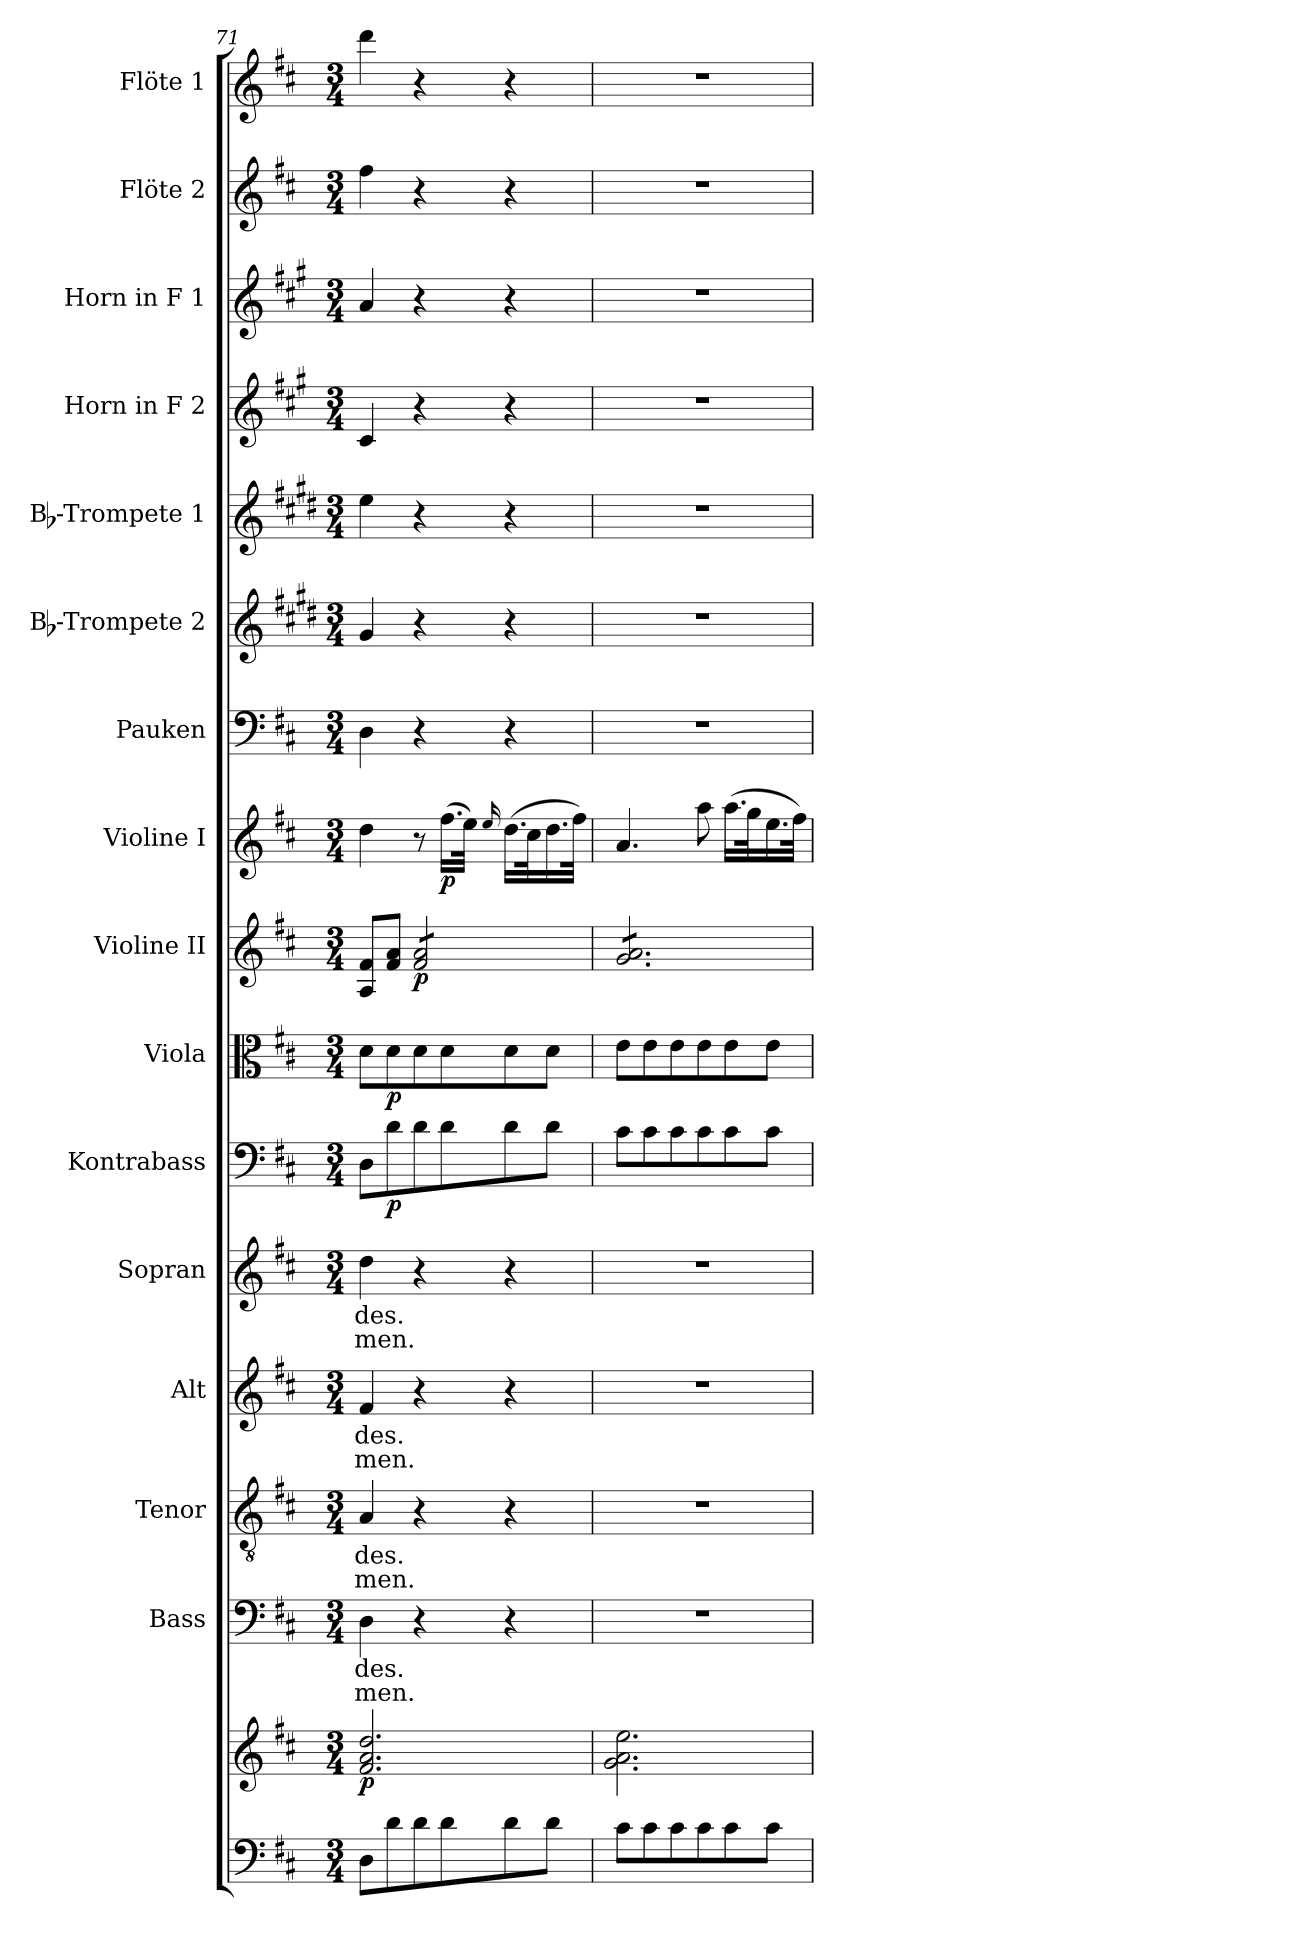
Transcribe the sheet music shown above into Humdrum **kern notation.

**kern	**kern	**dynam	**kern	**text	**text	**kern	**text	**text	**kern	**text	**text	**kern	**text	**text	**kern	**dynam	**kern	**dynam	**kern	**dynam	**kern	**dynam	**kern	**kern	**kern	**kern	**kern	**kern	**kern
*part16	*part16	*part16	*part15	*part15	*part15	*part14	*part14	*part14	*part13	*part13	*part13	*part12	*part12	*part12	*part11	*part11	*part10	*part10	*part9	*part9	*part8	*part8	*part7	*part6	*part5	*part4	*part3	*part2	*part1
*staff17	*staff16	*staff16/17	*staff15	*staff15	*staff15	*staff14	*staff14	*staff14	*staff13	*staff13	*staff13	*staff12	*staff12	*staff12	*staff11	*staff11	*staff10	*staff10	*staff9	*staff9	*staff8	*staff8	*staff7	*staff6	*staff5	*staff4	*staff3	*staff2	*staff1
*	*	*	*I"Bass	*	*	*I"Tenor	*	*	*I"Alt	*	*	*I"Sopran	*	*	*I"Kontrabass	*	*I"Viola	*	*I"Violine II	*	*I"Violine I	*	*I"Pauken	*I"Bb-Trompete 2	*I"Bb-Trompete 1	*I"Horn in F 2	*I"Horn in F 1	*I"Flöte 2	*I"Flöte 1
*	*	*	*I'B.	*	*	*I'T.	*	*	*I'A.	*	*	*I'S.	*	*	*I'Kb.	*	*I'Vla.	*	*I'Vl. II	*	*I'Vl. I	*	*I'Pk.	*I'Bb Trp. 2	*I'Bb Trp. 1	*	*	*I'Fl. 2	*I'Fl. 1
*clefF4	*clefG2	*	*clefF4	*	*	*clefGv2	*	*	*clefG2	*	*	*clefG2	*	*	*clefF4	*	*clefC3	*	*clefG2	*	*clefG2	*	*clefF4	*clefG2	*clefG2	*clefG2	*clefG2	*clefG2	*clefG2
*	*	*	*	*	*	*	*	*	*	*	*	*	*	*	*ITrd7c12	*	*	*	*	*	*	*	*	*ITrd1c2	*ITrd1c2	*ITrd4c7	*ITrd4c7	*	*
*k[f#c#]	*k[f#c#]	*	*k[f#c#]	*	*	*k[f#c#]	*	*	*k[f#c#]	*	*	*k[f#c#]	*	*	*k[f#c#]	*	*k[f#c#]	*	*k[f#c#]	*	*k[f#c#]	*	*k[f#c#]	*k[f#c#]	*k[f#c#]	*k[f#c#]	*k[f#c#]	*k[f#c#]	*k[f#c#]
*D:	*D:	*	*D:	*	*	*D:	*	*	*D:	*	*	*D:	*	*	*D:	*	*D:	*	*D:	*	*D:	*	*D:	*D:	*D:	*D:	*D:	*D:	*D:
*M3/4	*M3/4	*	*M3/4	*	*	*M3/4	*	*	*M3/4	*	*	*M3/4	*	*	*M3/4	*	*M3/4	*	*M3/4	*	*M3/4	*	*M3/4	*M3/4	*M3/4	*M3/4	*M3/4	*M3/4	*M3/4
=71	=71	=71	=71	=71	=71	=71	=71	=71	=71	=71	=71	=71	=71	=71	=71	=71	=71	=71	=71	=71	=71	=71	=71	=71	=71	=71	=71	=71	=71
!	!	!LO:DY:b	!	!LO:LY:b	!LO:LY:b	!	!LO:LY:b	!LO:LY:b	!	!LO:LY:b	!LO:LY:b	!	!LO:LY:b	!LO:LY:b	!	!	!	!	!	!	!	!	!	!	!	!	!	!	!
8D\L	2.f#/ 2.a/ 2.dd/	p	4D\	-des.	-men.	4A/	-des.	-men.	4f#/	-des.	-men.	4dd\	-des.	-men.	8DD\L	.	8d\L	.	8A/ 8f#/L	.	4dd\	.	4D\	4f#/	4dd\	4F#/	4d/	4ff#\	4ddd\
!	!	!	!	!	!	!	!	!	!	!	!	!	!	!	!	!LO:DY:b	!	!LO:DY:b	!	!	!	!	!	!	!	!	!	!	!
8d\	.	.	.	.	.	.	.	.	.	.	.	.	.	.	8D\	p	8d\	p	8f#/ 8a/J	.	.	.	.	.	.	.	.	.	.
!	!	!	!	!	!	!	!	!	!	!	!	!	!	!	!	!	!	!	!	!LO:DY:b	!	!	!	!	!	!	!	!	!
*	*	*	*	*	*	*	*	*	*	*	*	*	*	*	*	*	*	*	*tremolo	*	*	*	*	*	*	*	*	*	*
8d\	.	.	4r	.	.	4r	.	.	4r	.	.	4r	.	.	8D\	.	8d\	.	8f#/ 8a/L	p	8r	.	4r	4r	4r	4r	4r	4r	4r
!	!	!	!	!	!	!	!	!	!	!	!	!	!	!	!	!	!	!	!	!	!	!LO:DY:b	!	!	!	!	!	!	!
8d\	.	.	.	.	.	.	.	.	.	.	.	.	.	.	8D\	.	8d\	.	8f#/ 8a/	.	(>16.ff#\LL	p	.	.	.	.	.	.	.
.	.	.	.	.	.	.	.	.	.	.	.	.	.	.	.	.	.	.	.	.	32ee\JJk)	.	.	.	.	.	.	.	.
.	.	.	.	.	.	.	.	.	.	.	.	.	.	.	.	.	.	.	.	.	16qqee/	.	.	.	.	.	.	.	.
8d\	.	.	4r	.	.	4r	.	.	4r	.	.	4r	.	.	8D\	.	8d\	.	8f#/ 8a/	.	(>16.dd\LL	.	4r	4r	4r	4r	4r	4r	4r
.	.	.	.	.	.	.	.	.	.	.	.	.	.	.	.	.	.	.	.	.	32cc#\k	.	.	.	.	.	.	.	.
8d\J	.	.	.	.	.	.	.	.	.	.	.	.	.	.	8D\J	.	8d\J	.	8f#/ 8a/J	.	16.dd\	.	.	.	.	.	.	.	.
.	.	.	.	.	.	.	.	.	.	.	.	.	.	.	.	.	.	.	.	.	32ff#\JJk)	.	.	.	.	.	.	.	.
=72	=72	=72	=72	=72	=72	=72	=72	=72	=72	=72	=72	=72	=72	=72	=72	=72	=72	=72	=72	=72	=72	=72	=72	=72	=72	=72	=72	=72	=72
8c#\L	2.g\ 2.a\ 2.ee\	.	2.r	.	.	2.r	.	.	2.r	.	.	2.r	.	.	8C#\L	.	8e\L	.	8g/ 8a/L	.	4.a/	.	2.r	2.r	2.r	2.r	2.r	2.r	2.r
8c#\	.	.	.	.	.	.	.	.	.	.	.	.	.	.	8C#\	.	8e\	.	8g/ 8a/	.	.	.	.	.	.	.	.	.	.
8c#\	.	.	.	.	.	.	.	.	.	.	.	.	.	.	8C#\	.	8e\	.	8g/ 8a/	.	.	.	.	.	.	.	.	.	.
8c#\	.	.	.	.	.	.	.	.	.	.	.	.	.	.	8C#\	.	8e\	.	8g/ 8a/	.	8aa\	.	.	.	.	.	.	.	.
8c#\	.	.	.	.	.	.	.	.	.	.	.	.	.	.	8C#\	.	8e\	.	8g/ 8a/	.	(>16.aa\LL	.	.	.	.	.	.	.	.
.	.	.	.	.	.	.	.	.	.	.	.	.	.	.	.	.	.	.	.	.	32gg\k	.	.	.	.	.	.	.	.
8c#\J	.	.	.	.	.	.	.	.	.	.	.	.	.	.	8C#\J	.	8e\J	.	8g/ 8a/J	.	16.ee\	.	.	.	.	.	.	.	.
*	*	*	*	*	*	*	*	*	*	*	*	*	*	*	*	*	*	*	*Xtremolo	*	*	*	*	*	*	*	*	*	*
.	.	.	.	.	.	.	.	.	.	.	.	.	.	.	.	.	.	.	.	.	32ff#\JJk)	.	.	.	.	.	.	.	.
=	=	=	=	=	=	=	=	=	=	=	=	=	=	=	=	=	=	=	=	=	=	=	=	=	=	=	=	=	=
*-	*-	*-	*-	*-	*-	*-	*-	*-	*-	*-	*-	*-	*-	*-	*-	*-	*-	*-	*-	*-	*-	*-	*-	*-	*-	*-	*-	*-	*-
